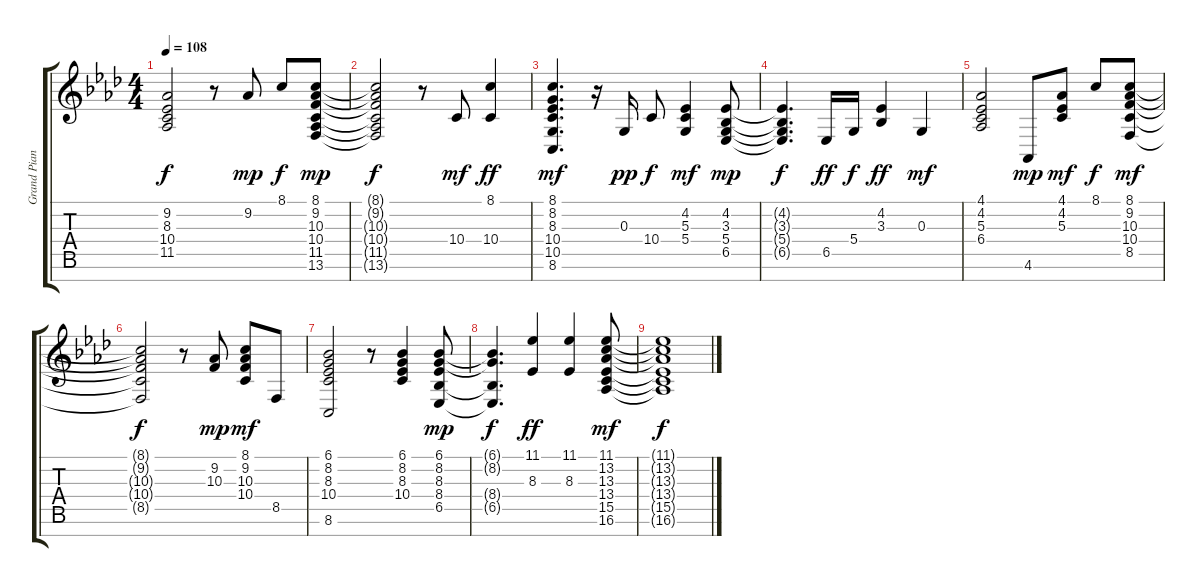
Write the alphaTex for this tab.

\track ("Grand Piano" "Grand Pian") {instrument acousticgrandpiano}
\staff {score tabs}
\tuning (E4 B3 G3 D3 A2 E2 B1) {hide}
\ts (4 4)
\tempo 108
\clef g2
\ks ab
(9.2 8.3 10.4 11.5).2{dy f} r.8 9.2.8{dy mp} 8.1.8{dy f} (8.1 9.2 10.3 10.4 11.5 13.6).8{dy mp} |
(8.1{t} 9.2{t} 10.3{t} 10.4{t} 11.5{t} 13.6{t}).2{dy f} r.8 10.4.8{dy mf} (8.1 10.4).4{dy ff} |
(8.1 8.2 8.3 10.4 10.5 8.6).4{d dy mf} r.16 0.3.16{dy pp} 10.4.8{dy f} (4.2 5.3 5.4).4{dy mf} (4.2 3.3 5.4 6.5).8{dy mp} |
(4.2{t} 3.3{t} 5.4{t} 6.5{t}).4{d dy f} 6.5.16{dy ff} 5.4.16{dy f} (4.2 3.3).4{dy ff} 0.3.4{dy mf} |
(4.1 4.2 5.3 6.4).2 4.6.8{dy mp} (4.1 4.2 5.3).8{dy mf} 8.1.8{dy f} (8.1 9.2 10.3 10.4 8.5).8{dy mf} |
(8.1{t} 9.2{t} 10.3{t} 10.4{t} 8.5{t}).2{dy f} r.8 (9.2 10.3).8{dy mp} (8.1 9.2 10.3 10.4).8{dy mf} 8.5.8 |
(6.1 8.2 8.3 10.4 8.6).2 r.8 (6.1 8.2 8.3 10.4).4 (6.1 8.2 8.3 8.4 6.5).8{dy mp} |
(6.1{t} 8.2{t} 8.4{t} 6.5{t}).4{d dy f} (11.1 8.3).4{dy ff} (11.1 8.3).4 (11.1 13.2 13.3 13.4 15.5 16.6).8{dy mf} |
(11.1{t} 13.2{t} 13.3{t} 13.4{t} 15.5{t} 16.6{t}).1{dy f}
